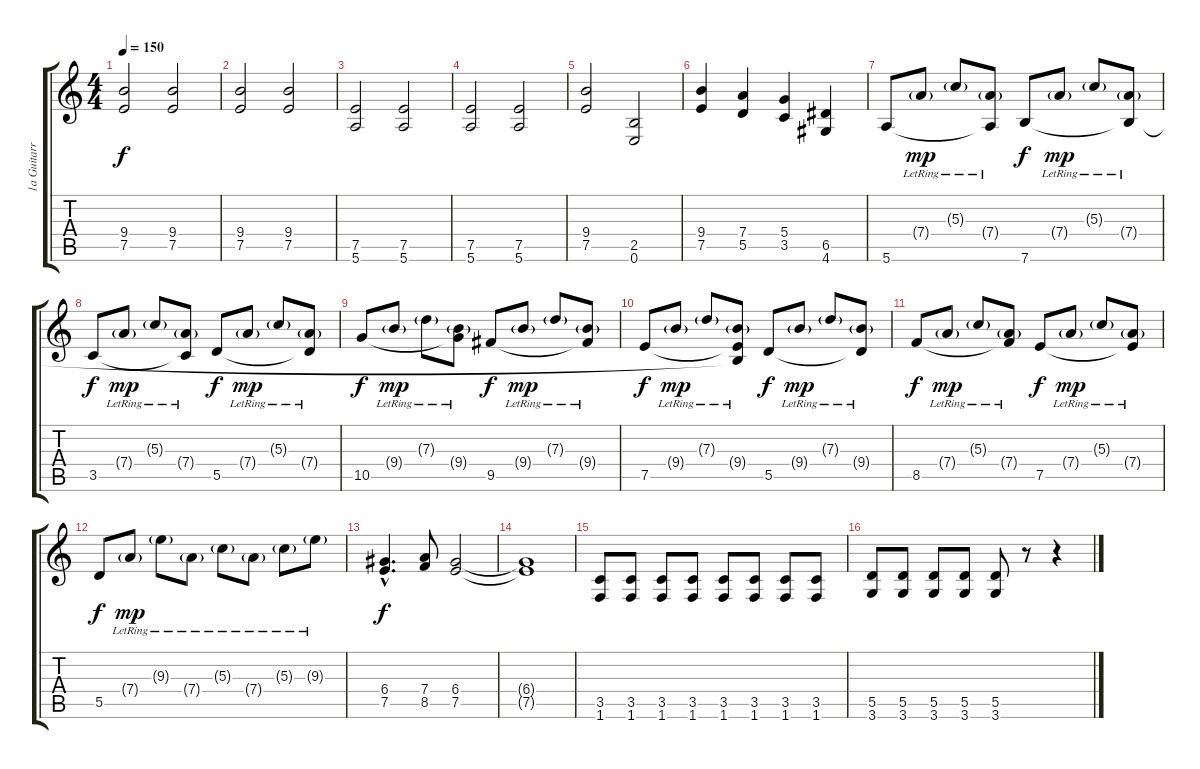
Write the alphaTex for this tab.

\track ("1a Guitarra" "1a Guitarr") {instrument distortionguitar}
\staff {score tabs}
\tuning (E4 B3 G3 D3 A2 E2) {hide}
\ts (4 4)
\tempo 150
\clef g2
\ks c
(9.4 7.5).2{dy f} (9.4 7.5).2 |
(9.4 7.5).2 (9.4 7.5).2 |
(7.5 5.6).2 (7.5 5.6).2 |
(7.5 5.6).2 (7.5 5.6).2 |
(9.4 7.5).2 (2.5 0.6).2 |
(9.4 7.5).4 (7.4 5.5).4 (5.4 3.5).4 (6.5 4.6).4 |
5.6.8 7.4{g lr}.8{dy mp} 5.3{g lr}.8 (7.4{g lr} 5.6{t}).8 7.6.8{dy f} 7.4{g lr}.8{dy mp} 5.3{g lr}.8 (7.4{g lr} 7.6{t}).8 |
3.5.8{dy f} 7.4{g lr}.8{dy mp} 5.3{g lr}.8 (7.4{g lr} 3.5{t}).8 5.5.8{dy f} 7.4{g lr}.8{dy mp} 5.3{g lr}.8 (7.4{g lr} 5.5{t}).8 |
10.5.8{dy f} 9.4{g lr}.8{dy mp} 7.3{g lr}.8 (9.4{g lr} 10.5{t}).8 9.5.8{dy f} 9.4{g lr}.8{dy mp} 7.3{g lr}.8 (9.4{g lr} 9.5{t}).8 |
7.5.8{dy f} 9.4{g lr}.8{dy mp} 7.3{g lr}.8 (9.4{g lr} 7.5{t} 7.6{t}).8 5.5.8{dy f} 9.4{g lr}.8{dy mp} 7.3{g lr}.8 (9.4{g lr} 5.5{t}).8 |
8.5.8{dy f} 7.4{g lr}.8{dy mp} 5.3{g lr}.8 (7.4{g lr} 8.5{t}).8 7.5.8{dy f} 7.4{g lr}.8{dy mp} 5.3{g lr}.8 (7.4{g lr} 7.5{t}).8 |
5.5.8{dy f} 7.4{g lr}.8{dy mp} 9.3{g lr}.8 7.4{g lr}.8 5.3{g lr}.8 7.4{g lr}.8 5.3{g lr}.8 9.3{g lr}.8 |
(6.4{hac} 7.5{hac}).4{d dy f} (7.4 8.5).8 (6.4 7.5).2 |
(6.4{t} 7.5{t}).1 |
(3.5 1.6).8 (3.5 1.6).8 (3.5 1.6).8 (3.5 1.6).8 (3.5 1.6).8 (3.5 1.6).8 (3.5 1.6).8 (3.5 1.6).8 |
(5.5 3.6).8 (5.5 3.6).8 (5.5 3.6).8 (5.5 3.6).8 (5.5 3.6).8 r.8 r.4
